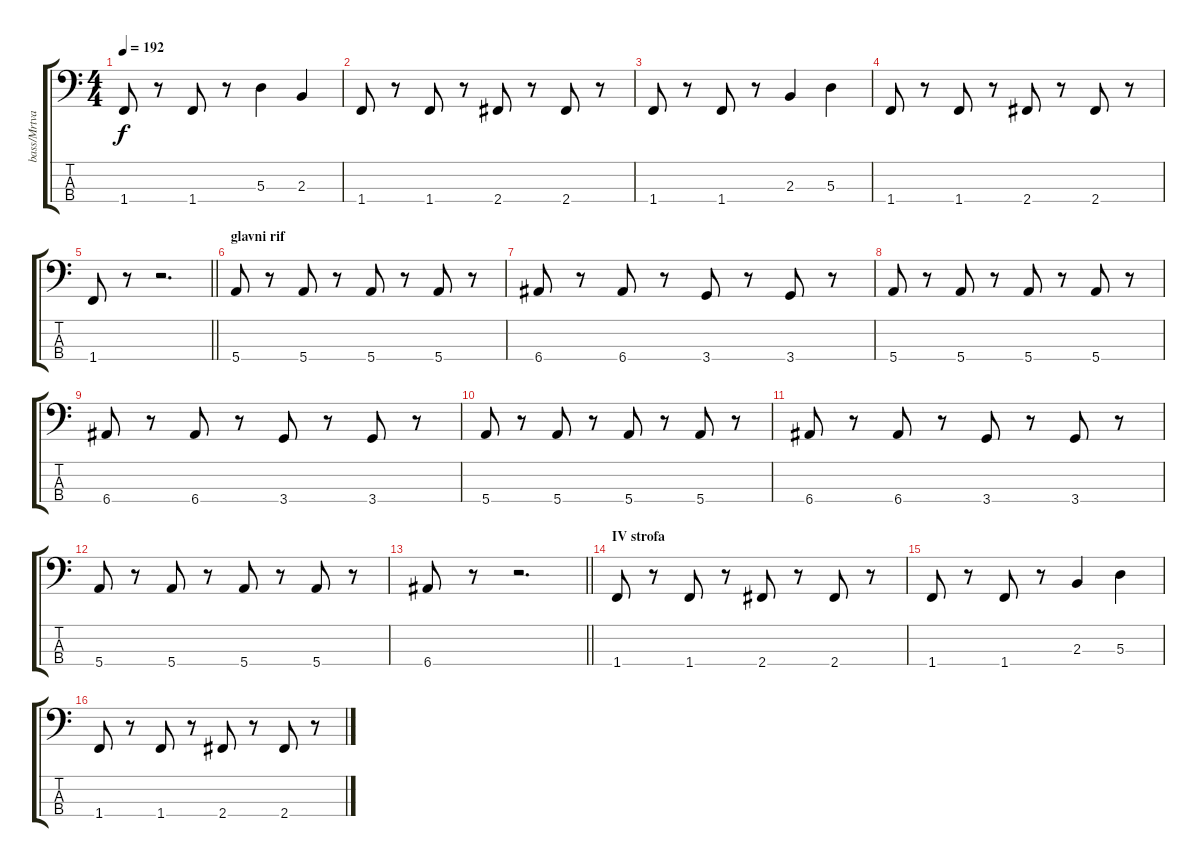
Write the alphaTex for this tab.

\track ("bass/Mrtvac Krvnik" "bass/Mrtva") {instrument electricbassfinger}
\staff {score tabs}
\tuning (G2 D2 A1 E1) {hide}
\ts (4 4)
\tempo 192
\clef f4
\ks c
1.4.8{dy f} r.8 1.4.8 r.8 5.3.4 2.3.4 |
1.4.8 r.8 1.4.8 r.8 2.4.8 r.8 2.4.8 r.8 |
1.4.8 r.8 1.4.8 r.8 2.3.4 5.3.4 |
1.4.8 r.8 1.4.8 r.8 2.4.8 r.8 2.4.8 r.8 |
\barLineRight lightlight
1.4.8 r.8 r.2{d} |
\section ("" "glavni rif")
5.4.8 r.8 5.4.8 r.8 5.4.8 r.8 5.4.8 r.8 |
6.4.8 r.8 6.4.8 r.8 3.4.8 r.8 3.4.8 r.8 |
5.4.8 r.8 5.4.8 r.8 5.4.8 r.8 5.4.8 r.8 |
6.4.8 r.8 6.4.8 r.8 3.4.8 r.8 3.4.8 r.8 |
5.4.8 r.8 5.4.8 r.8 5.4.8 r.8 5.4.8 r.8 |
6.4.8 r.8 6.4.8 r.8 3.4.8 r.8 3.4.8 r.8 |
5.4.8 r.8 5.4.8 r.8 5.4.8 r.8 5.4.8 r.8 |
\barLineRight lightlight
6.4.8 r.8 r.2{d} |
\section ("" "IV strofa")
1.4.8 r.8 1.4.8 r.8 2.4.8 r.8 2.4.8 r.8 |
1.4.8 r.8 1.4.8 r.8 2.3.4 5.3.4 |
1.4.8 r.8 1.4.8 r.8 2.4.8 r.8 2.4.8 r.8
